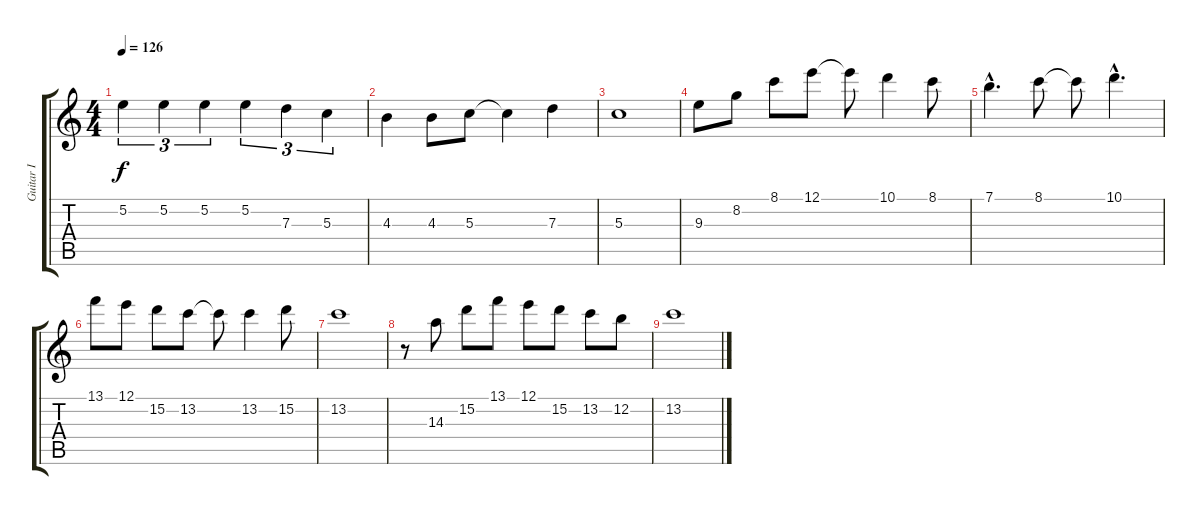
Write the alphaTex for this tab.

\track ("Guitar I" "Guitar I") {instrument overdrivenguitar}
\staff {score tabs}
\tuning (E4 B3 G3 D3 A2 E2) {hide}
\ts (4 4)
\tempo 126
\clef g2
\ks c
5.2.4{tu (3 2) dy f} 5.2.4{tu (3 2)} 5.2.4{tu (3 2)} 5.2.4{tu (3 2)} 7.3.4{tu (3 2)} 5.3.4{tu (3 2)} |
4.3.4 4.3.8 5.3.8 5.3{t}.4 7.3.4 |
5.3.1 |
9.3.8 8.2.8 8.1.8 12.1.8 12.1{t}.8 10.1.4 8.1.8 |
7.1{hac}.4{d} 8.1.8 8.1{t}.8 10.1{hac}.4{d} |
13.1.8 12.1.8 15.2.8 13.2.8 13.2{t}.8 13.2.4 15.2.8 |
13.2.1 |
r.8 14.3.8 15.2.8 13.1.8 12.1.8 15.2.8 13.2.8 12.2.8 |
13.2.1
